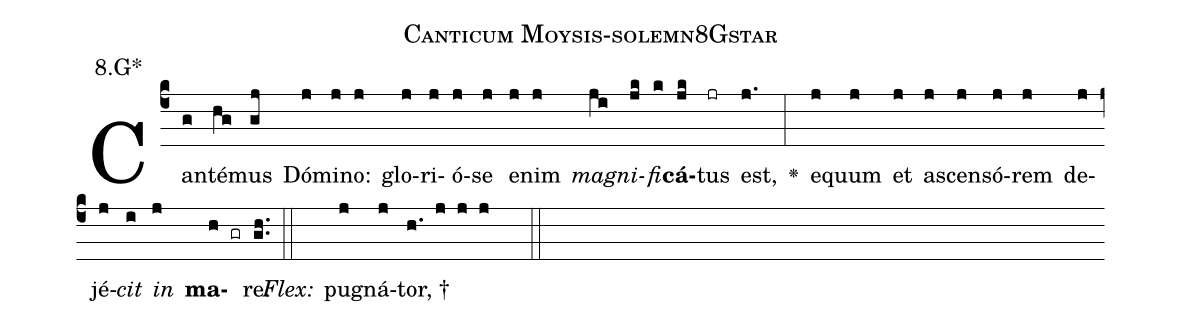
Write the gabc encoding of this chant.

name: Canticum Moysis-solemn8Gstar;
annotation: 8.G*;
%%
(c4)Can(g)té(hg)mus(gj) Dó(j)mi(j)no:(j) glo(j)ri(j)ó(j)se(j) e(j)nim(j) <i>ma</i>(ji)<i>gni</i>(jk)<i>fi</i>(k)<b>cá</b>(jk)tus(jr) est,(j.) <v>\greheightstar</v>(:) e(j)quum(j) et(j) a(j)scen(j)só(j)rem(j) de(j)jé(j)<i>cit</i>(i) <i>in</i>(j) <b>ma</b>(h gr)re.(gh..) (::)
<i>Flex:</i>()  pu(j)gná(j)tor, †(h. j j j  ::)

%E(j) u(j) o(i) u(j) a(h) e.(gh..) (::)
